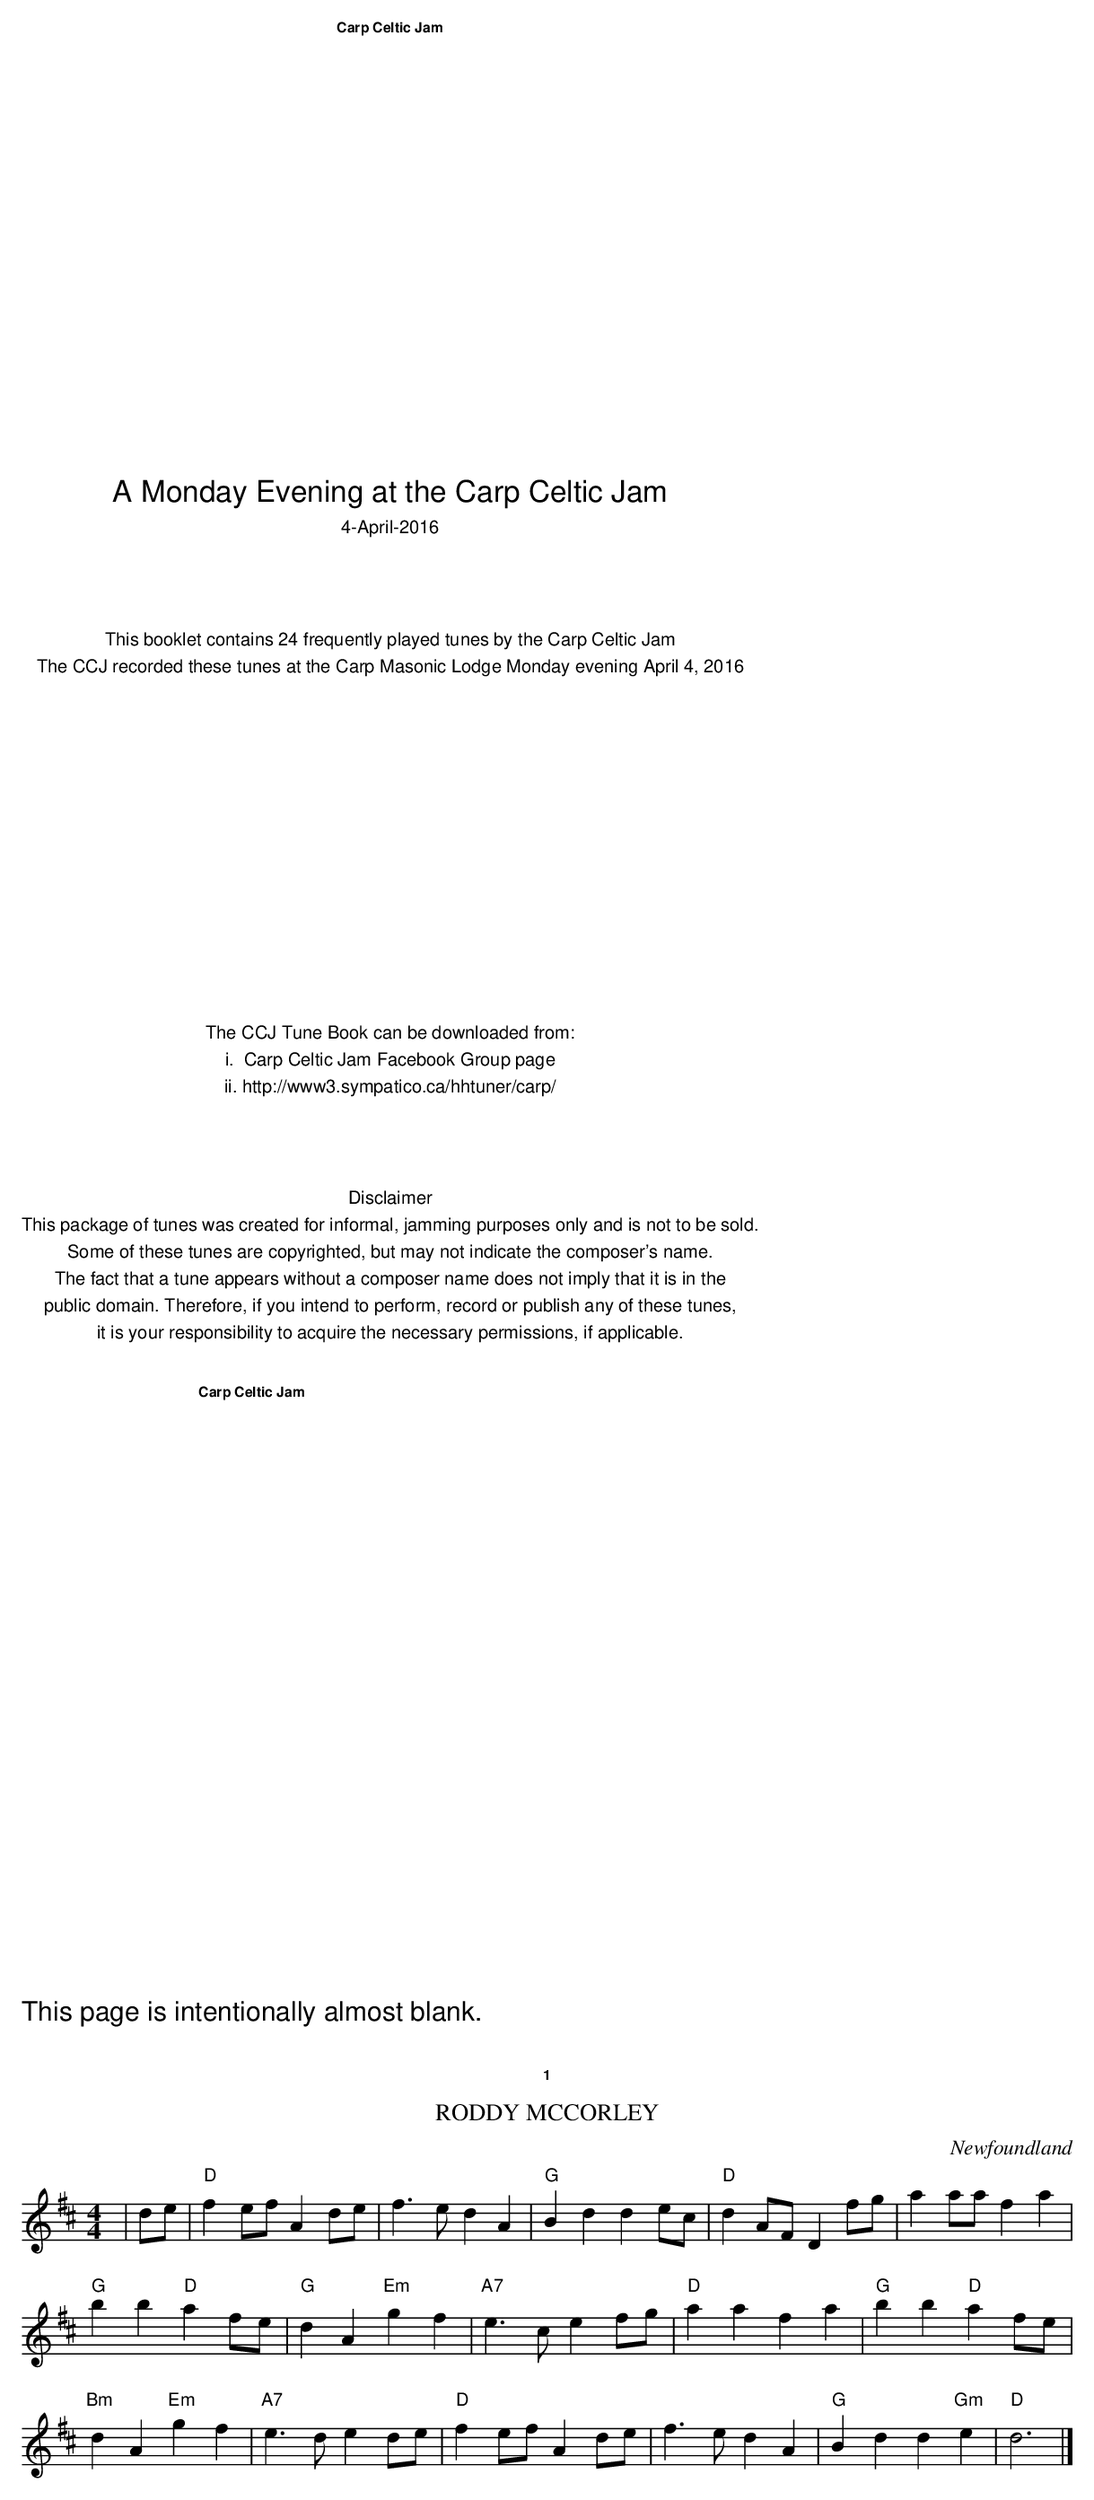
X:1
T:Roddy McCorley
C:Newfoundland
M:4/4
L:1/8
K:D
|de | "D"f2 ef A2 de| f3 e d2 A2| "G"B2 d2 d2 ec| "D"d2 AF D2 fg|a2 aa f2 a2|
"G"b2 b2 "D"a2 fe|"G"d2 A2 "Em"g2 f2|"A7"e3 c e2 fg|"D"a2 a2 f2 a2|"G"b2 b2 "D"a2 fe|
"Bm" d2 A2 "Em"g2 f2|"A7"e3 d e2 de|"D"f2 ef A2 de|f3 e d2 A2|"G"B2 d2 d2 "Gm"e2|"D"d6|]
